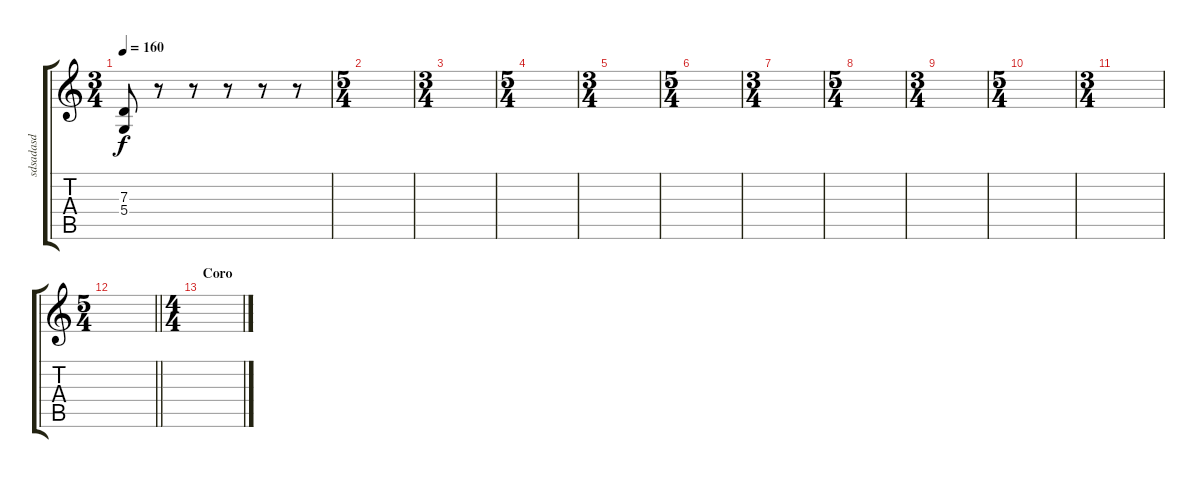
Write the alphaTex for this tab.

\track ("sdsadasd" "sdsadasd") {instrument reversecymbal}
\staff {score tabs}
\tuning (E4 B3 G3 D3 A2 E2) {hide}
\ts (3 4)
\tempo 160
\clef g2
\ks c
(7.3{t} 5.4{t}).8{dy f} r.8 r.8 r.8 r.8 r.8 |
\ts (5 4)
|
\ts (3 4)
|
\ts (5 4)
|
\ts (3 4)
|
\ts (5 4)
|
\ts (3 4)
|
\ts (5 4)
|
\ts (3 4)
|
\ts (5 4)
|
\ts (3 4)
|
\ts (5 4)
\barLineRight lightlight
|
\ts (4 4)
\section ("" "Coro")
